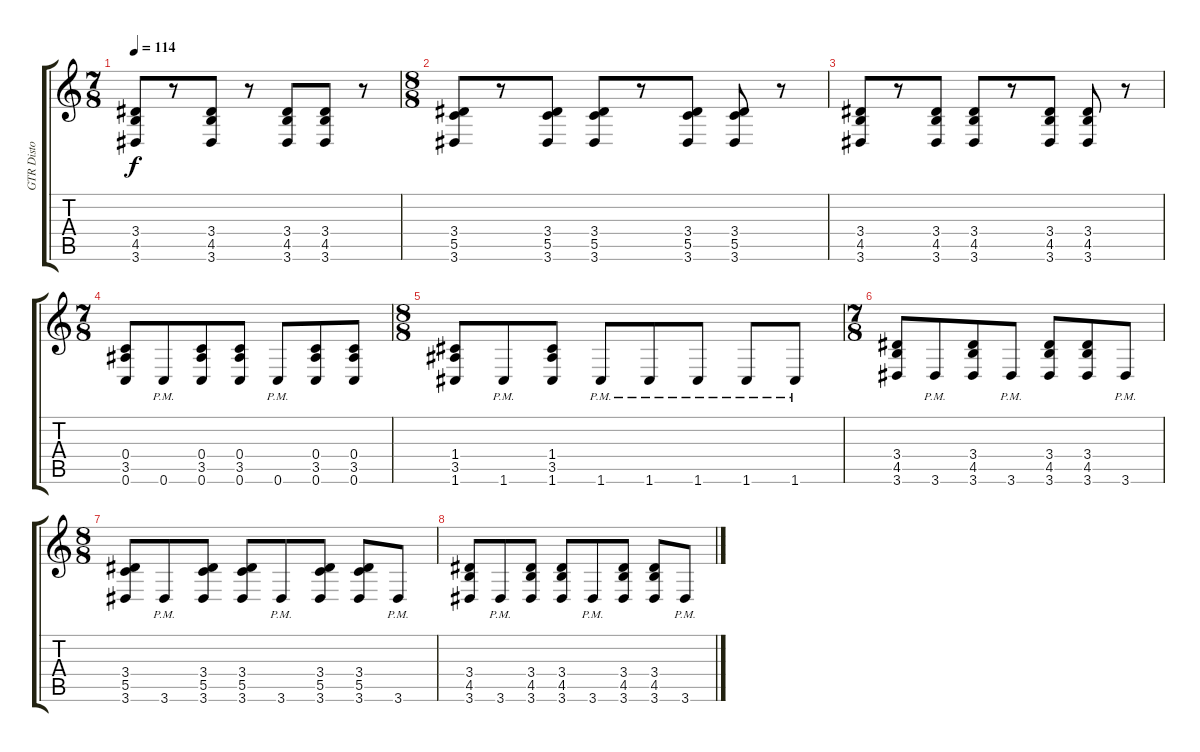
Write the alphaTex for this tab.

\track ("GTR Disto" "GTR Disto") {instrument distortionguitar}
\staff {score tabs}
\tuning (D4 A3 F3 C3 G2 C2) {hide}
\ts (7 8)
\tempo 114
\clef g2
\ks c
(3.4 4.5 3.6).8{dy f} r.8 (3.4 4.5 3.6).8 r.8 (3.4 4.5 3.6).8 (3.4 4.5 3.6).8 r.8 |
\ts (8 8)
(3.4 5.5 3.6).8 r.8 (3.4 5.5 3.6).8 (3.4 5.5 3.6).8 r.8 (3.4 5.5 3.6).8 (3.4 5.5 3.6).8 r.8 |
(3.4 4.5 3.6).8 r.8 (3.4 4.5 3.6).8 (3.4 4.5 3.6).8 r.8 (3.4 4.5 3.6).8 (3.4 4.5 3.6).8 r.8 |
\ts (7 8)
(0.4 3.5 0.6).8 0.6{pm}.8 (0.4 3.5 0.6).8 (0.4 3.5 0.6).8 0.6{pm}.8 (0.4 3.5 0.6).8 (0.4 3.5 0.6).8 |
\ts (8 8)
(1.4 3.5 1.6).8 1.6{pm}.8 (1.4 3.5 1.6).8 1.6{pm}.8 1.6{pm}.8 1.6{pm}.8 1.6{pm}.8 1.6{pm}.8 |
\ts (7 8)
(3.4 4.5 3.6).8 3.6{pm}.8 (3.4 4.5 3.6).8 3.6{pm}.8 (3.4 4.5 3.6).8 (3.4 4.5 3.6).8 3.6{pm}.8 |
\ts (8 8)
(3.4 5.5 3.6).8 3.6{pm}.8 (3.4 5.5 3.6).8 (3.4 5.5 3.6).8 3.6{pm}.8 (3.4 5.5 3.6).8 (3.4 5.5 3.6).8 3.6{pm}.8 |
(3.4 4.5 3.6).8 3.6{pm}.8 (3.4 4.5 3.6).8 (3.4 4.5 3.6).8 3.6{pm}.8 (3.4 4.5 3.6).8 (3.4 4.5 3.6).8 3.6{pm}.8
